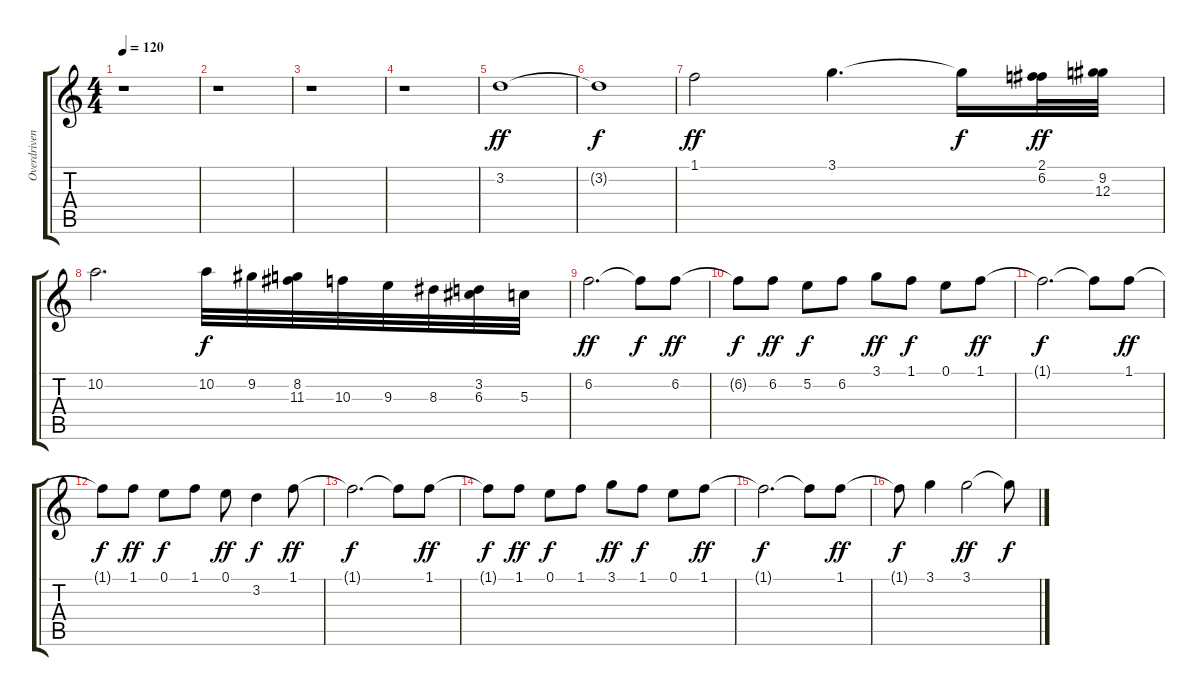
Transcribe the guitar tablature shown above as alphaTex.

\track ("Overdriven Guitar" "Overdriven") {instrument overdrivenguitar}
\staff {score tabs}
\tuning (E4 B3 G3 D3 A2 E2) {hide}
\ts (4 4)
\tempo 120
\clef g2
\ks c
r.1{dy ff} |
r.1 |
r.1 |
r.1 |
3.2.1 |
3.2{t}.1{dy f} |
1.1.2{dy ff volume 10} 3.1.4{d} 3.1{t}.16{dy f} (2.1 6.2).32{dy ff} (9.2 12.3).32 |
10.2.2{d} 10.2.32{dy f} 9.2.32 (8.2 11.3).32 10.3.32 9.3.32 8.3.32 (3.2 6.3).32 5.3.32 |
6.2.2{d dy ff} 6.2{t}.8{dy f} 6.2.8{dy ff} |
6.2{t}.8{dy f} 6.2.8{dy ff} 5.2.8{dy f} 6.2.8 3.1.8{dy ff} 1.1.8{dy f} 0.1.8 1.1.8{dy ff} |
1.1{t}.2{d dy f} 1.1{t}.8 1.1.8{dy ff} |
1.1{t}.8{dy f} 1.1.8{dy ff} 0.1.8{dy f} 1.1.8 0.1.8{dy ff} 3.2.4{dy f} 1.1.8{dy ff} |
1.1{t}.2{d dy f} 1.1{t}.8 1.1.8{dy ff} |
1.1{t}.8{dy f} 1.1.8{dy ff} 0.1.8{dy f} 1.1.8 3.1.8{dy ff} 1.1.8{dy f} 0.1.8 1.1.8{dy ff} |
1.1{t}.2{d dy f} 1.1{t}.8 1.1.8{dy ff} |
1.1{t}.8{dy f} 3.1.4 3.1.2{dy ff} 3.1{t}.8{dy f}
